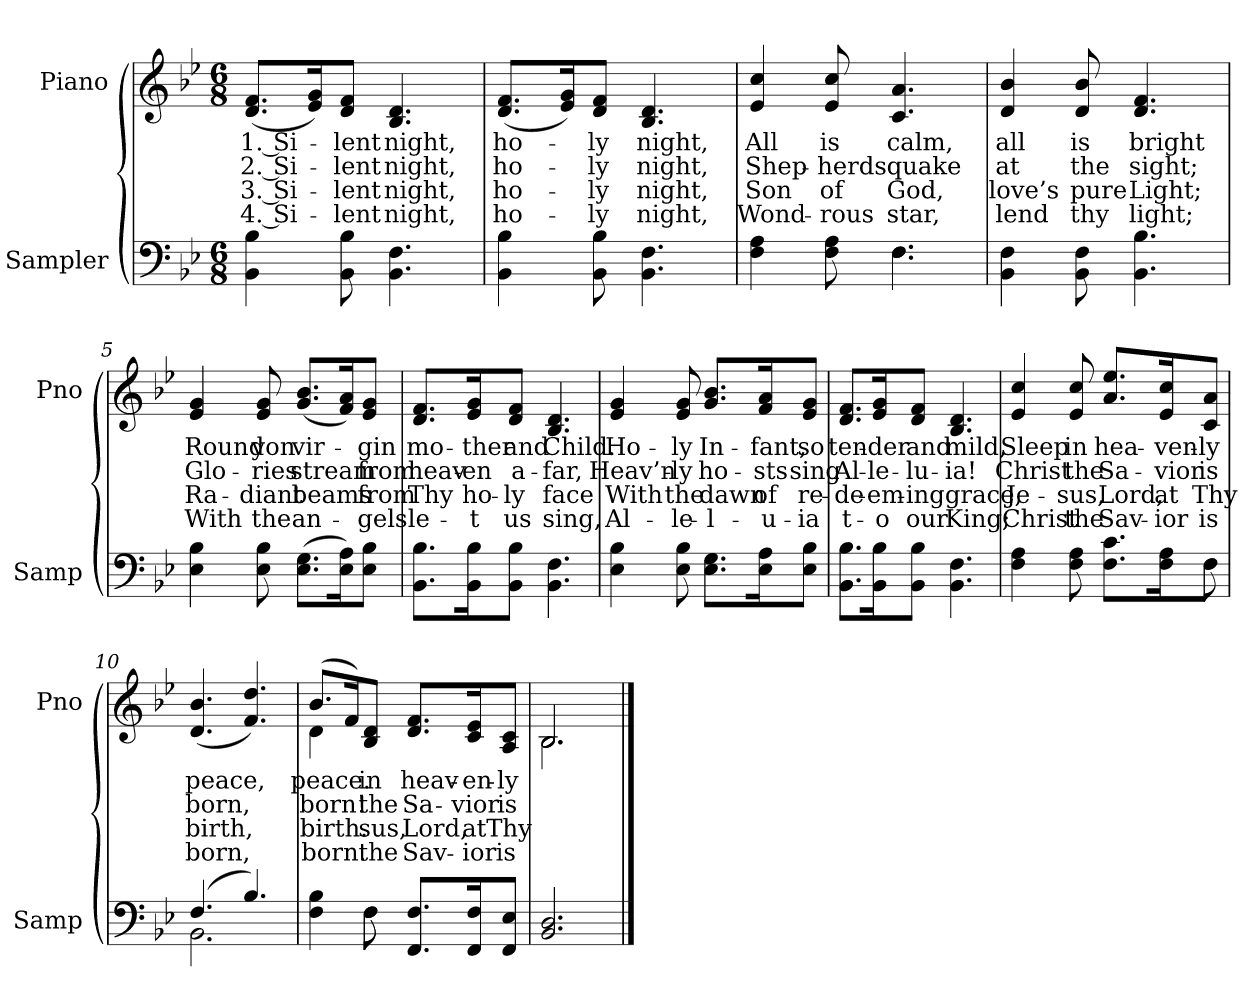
**kern	**kern	**text	**text	**text	**text
*part2	*part1	*part1	*part1	*part1	*part1
*staff2	*staff1	*staff1	*staff1	*staff1	*staff1
*I"Sampler	*I"Piano	*	*	*	*
*I'Samp	*I'Pno	*	*	*	*
*clefF4	*clefG2	*	*	*	*
*k[b-e-]	*k[b-e-]	*	*	*	*
*B-:	*B-:	*	*	*	*
*M6/8	*M6/8	*	*	*	*
=1	=1	=1	=1	=1	=1
4BB-\ 4B-\	(8.d/ 8.f/L	1. Si-	2. Si-	3. Si-	4. Si-
.	16e-/ 16g/K)	.	.	.	.
8BB-\ 8B-\	8d/ 8f/J	-lent	-lent	-lent	-lent
4.BB-\ 4.F\	4.B-/ 4.d/	night,	night,	night,	night,
=2	=2	=2	=2	=2	=2
4BB-\ 4B-\	(8.d/ 8.f/L	ho-	ho-	ho-	ho-
.	16e-/ 16g/K)	.	.	.	.
8BB-\ 8B-\	8d/ 8f/J	-ly	-ly	-ly	-ly
4.BB-\ 4.F\	4.B-/ 4.d/	night,	night,	night,	night,
=3	=3	=3	=3	=3	=3
*^	*	*	*	*	*
4F\ 4A\	4.ryy	4e-/ 4cc/	All	Shep-	Son	Wond-
8F\ 8A\	.	8e-/ 8cc/	is	-herds	of	-rous
4.F\	4.F	4.c/ 4.a/	calm,	quake	God,	star,
*v	*v	*	*	*	*	*
=4	=4	=4	=4	=4	=4
4BB-\ 4F\	4d/ 4b-/	all	at	love’s	lend
8BB-\ 8F\	8d/ 8b-/	is	the	pure	thy
4.BB-\ 4.B-\	4.d/ 4.f/	bright	sight;	Light;	light;
=5	=5	=5	=5	=5	=5
4E-\ 4B-\	4e-/ 4g/	Round	Glo-	Ra-	With
8E-\ 8B-\	8e-/ 8g/	yon	-ries	-diant	the
(8.E-\ 8.G\L	(8.g/ 8.b-/L	vir-	stream	beams	an-
16E-\ 16A\K)	16f/ 16a/K)	.	.	.	.
8E-\ 8B-\J	8e-/ 8g/J	-gin	from	from	-gels
=6	=6	=6	=6	=6	=6
8.BB-\ 8.B-\L	8.d/ 8.f/L	mo-	heav-	Thy	le-
16BB-\ 16B-\K	16e-/ 16g/K	-ther	-en	ho-	-t
8BB-\ 8B-\J	8d/ 8f/J	and	a-	-ly	us
4.BB-\ 4.F\	4.B-/ 4.d/	Child.	-far,	face	sing,
=7	=7	=7	=7	=7	=7
4E-\ 4B-\	4e-/ 4g/	Ho-	Heav’n-	With	Al-
8E-\ 8B-\	8e-/ 8g/	-ly	-ly	the	-le-
8.E-\ 8.G\L	8.g/ 8.b-/L	In-	ho-	dawn	-l-
16E-\ 16A\K	16f/ 16a/K	-fant,	-sts	of	-u-
8E-\ 8B-\J	8e-/ 8g/J	so	sing	re-	-ia
=8	=8	=8	=8	=8	=8
8.BB-\ 8.B-\L	8.d/ 8.f/L	ten-	Al-	-de-	t-
16BB-\ 16B-\K	16e-/ 16g/K	-der	-le-	-em-	-o
8BB-\ 8B-\J	8d/ 8f/J	and	-lu-	-ing	our
4.BB-\ 4.F\	4.B-/ 4.d/	mild,	-ia!	grace,	King;
=9	=9	=9	=9	=9	=9
*^	*	*	*	*	*
4F\ 4A\	8ryy	4e-/ 4cc/	Sleep	Christ	Je-	Christ
*v	*v	*	*	*	*	*
8F\ 8A\	8e-/ 8cc/	in	the	-sus,	the
8.F\ 8.c\L	8.a/ 8.ee-/L	hea-	Sa-	Lord,	Sav-
16F\ 16A\K	16e-/ 16cc/K	-ven-	-vior	at	-ior
*^	*	*	*	*	*
8F\J	8F	8c/ 8a/J	-ly	is	Thy	is
=10	=10	=10	=10	=10	=10	=10
(4.F/	2.BB-	(4.d/ 4.b-/	peace,	born,	birth,	born,
4.B-/)	.	4.f/ 4.dd/)	.	.	.	.
=11	=11	=11	=11	=11	=11	=11
*	*	*^	*	*	*	*
4F\ 4B-\	4ryy	(8.b-/L	4d	peace.	born!	birth.	born.
.	.	16f/K)	.	.	.	.	.
8F\	8F	8B-/ 8d/J	2ryy	in	the	-sus,	the
8.FF/ 8.F/L	4.ryy	8.d/ 8.f/L	.	heav-	Sa-	Lord,	Sav-
16FF/ 16F/K	.	16c/ 16e-/K	.	-en-	-vior	at	-ior
8FF/ 8E-/J	.	8A/ 8c/J	.	-ly	is	Thy	is
*v	*v	*	*	*	*	*	*
=12	=12	=12	=12	=12	=12	=12
2.BB-/ 2.D/	2.B-/	2.B-	.	.	.	.
*	*v	*v	*	*	*	*
==	==	==	==	==	==
*-	*-	*-	*-	*-	*-
